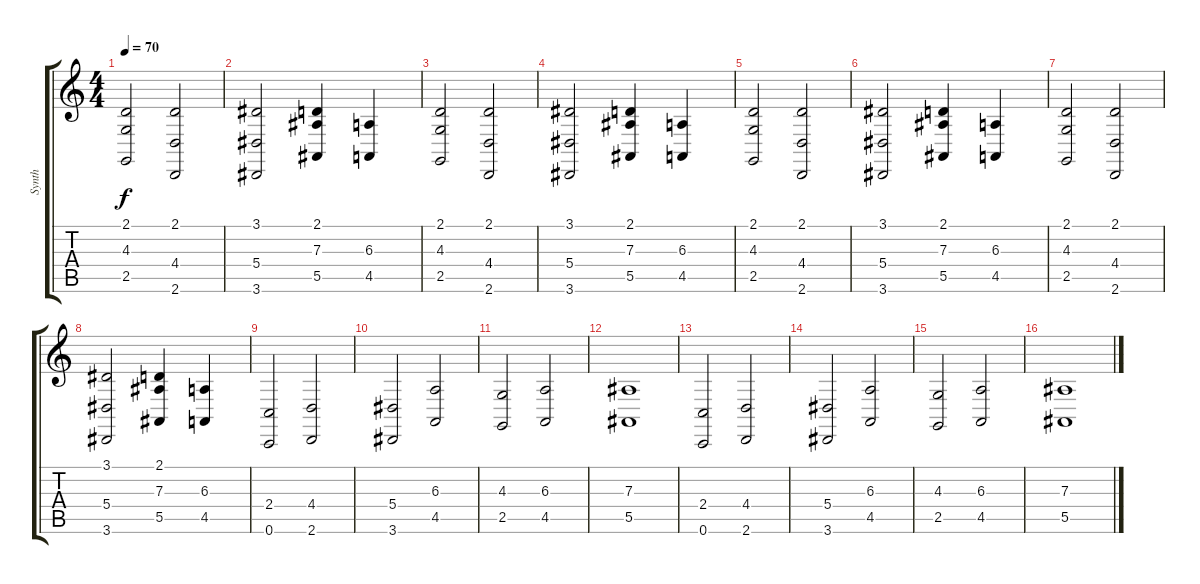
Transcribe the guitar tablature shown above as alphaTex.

\track ("Synth" "Synth") {instrument stringensemble1}
\staff {score tabs}
\tuning (C4 G3 Eb3 Bb2 F2 C2) {hide}
\ts (4 4)
\tempo 70
\clef g2
\ks c
(2.1 4.3 2.5).2{dy f instrument stringensemble1} (2.1 4.4 2.6).2 |
(3.1 5.4 3.6).2 (2.1 7.3 5.5).4 (6.3 4.5).4 |
(2.1 4.3 2.5).2 (2.1 4.4 2.6).2 |
(3.1 5.4 3.6).2 (2.1 7.3 5.5).4 (6.3 4.5).4 |
(2.1 4.3 2.5).2 (2.1 4.4 2.6).2 |
(3.1 5.4 3.6).2 (2.1 7.3 5.5).4 (6.3 4.5).4 |
(2.1 4.3 2.5).2 (2.1 4.4 2.6).2 |
(3.1 5.4 3.6).2 (2.1 7.3 5.5).4 (6.3 4.5).4 |
(2.4 0.6).2 (4.4 2.6).2 |
(5.4 3.6).2 (6.3 4.5).2 |
(4.3 2.5).2 (6.3 4.5).2 |
(7.3 5.5).1 |
(2.4 0.6).2 (4.4 2.6).2 |
(5.4 3.6).2 (6.3 4.5).2 |
(4.3 2.5).2 (6.3 4.5).2 |
(7.3 5.5).1
